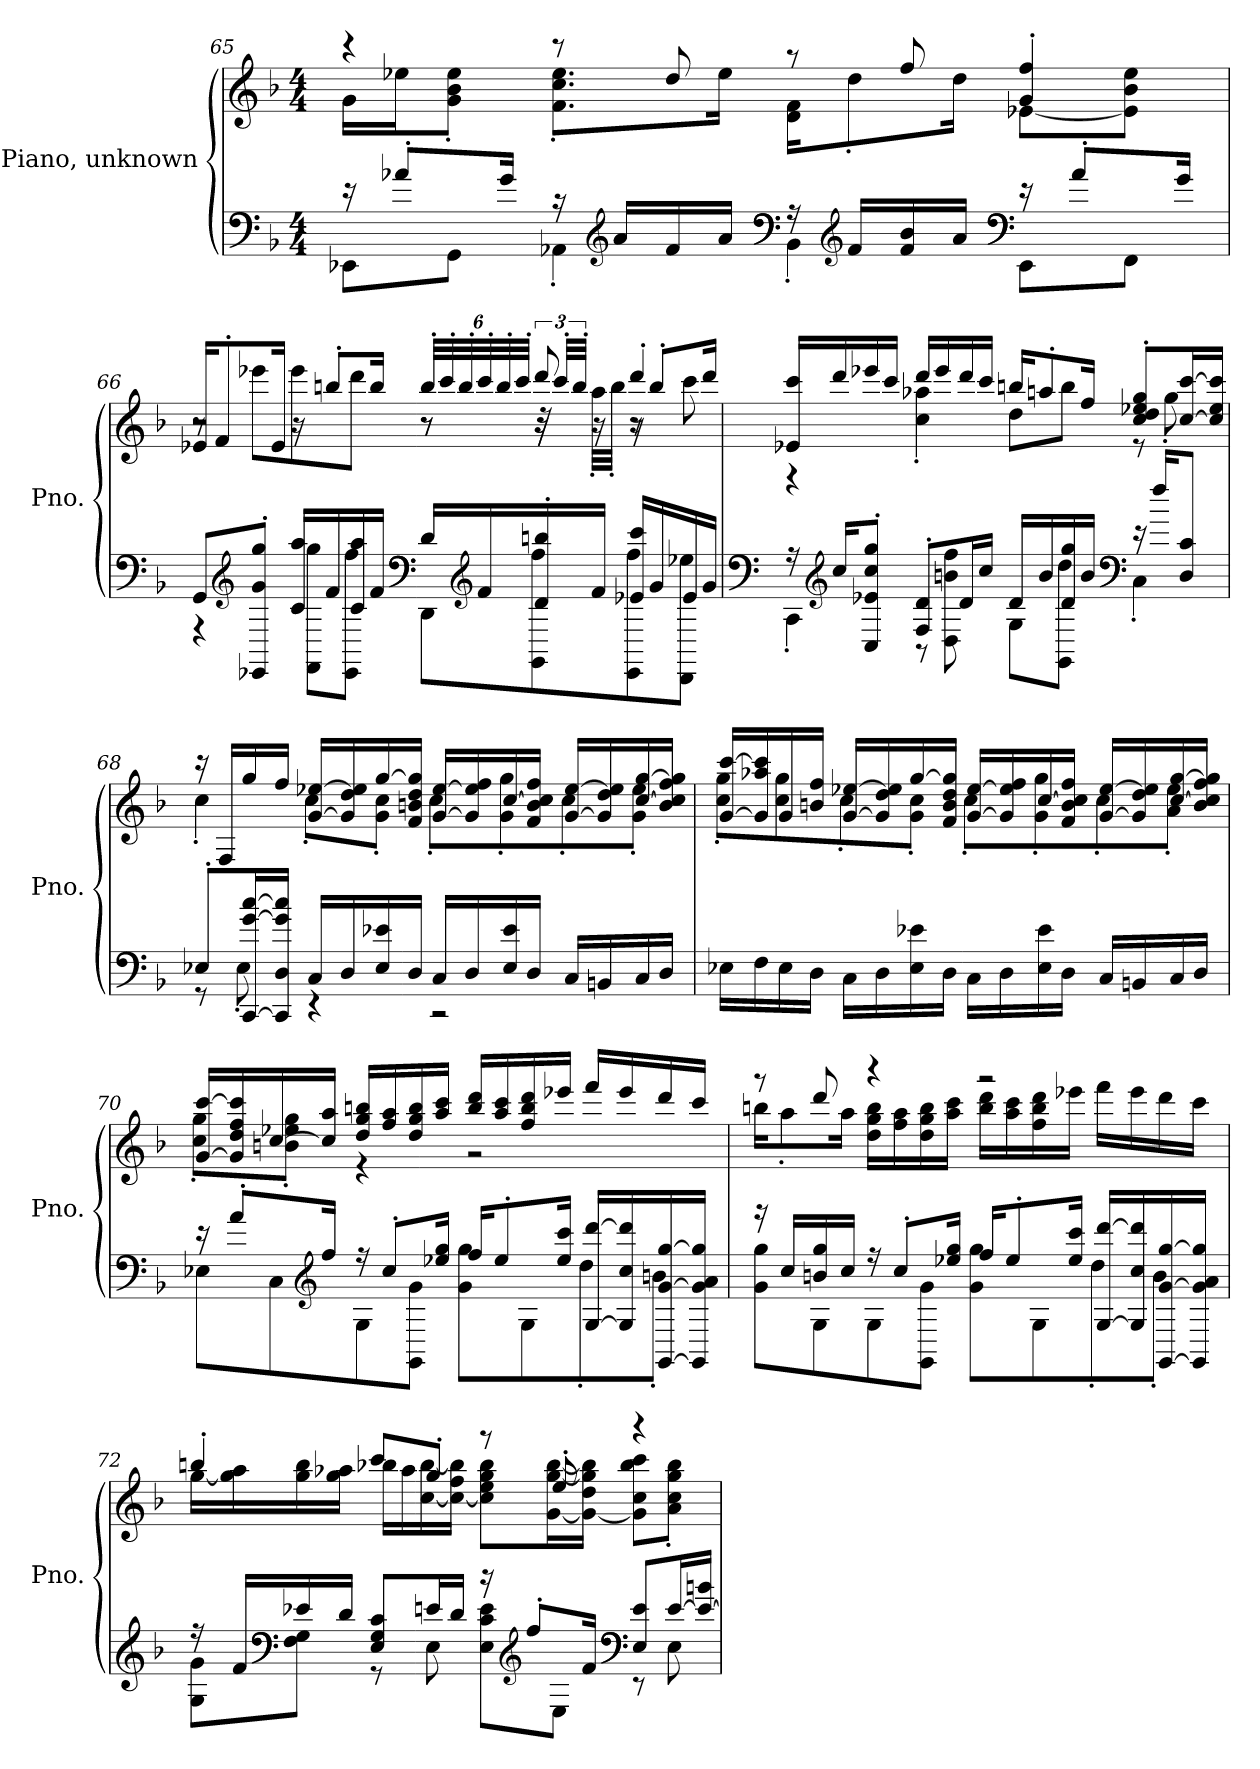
**kern	**kern
*part1	*part1
*staff2	*staff1
*I"Piano, unknown	*
*I'Pno.	*
!!LO:LB:g=z
*clefF4	*clefG2
*k[b-]	*k[b-]
*M4/4	*M4/4
=65	=65
*^	*^
16r	8EE-X\L	4r	16g\LL
8a-X'/L	.	.	16ee-X\J
.	8GG\J	.	8g\' 8b-\' 8ee-\'J
16g/Jk	.	.	.
16r	4AA-X'\	8r	8.f\' 8.cc\' 8.ee-\'L
*clefG2	*	*	*
16a-/LL	.	.	.
16f/	.	8dd/	.
16a-/JJ	.	.	16ee-\Jk
*clefF4	*	*	*
16r	4BB-'\	8r	16d\ 16f\KL
*clefG2	*	*	*
16f/LL	.	.	8dd'\
16f/ 16b-/	.	8ff/	.
16a-/JJ	.	.	16dd\Jk
*clefF4	*	*	*
16r	8EE-\L	4g/' 4ff/'	[8e-X\L
8a-'/L	.	.	.
.	8FF\J	.	8e-\] 8b-\ 8ee-\J
16g/Jk	.	.	.
!!LO:LB:g=z
=66	=66	=66	=66
*	*	*	*^
8GG/L	4r	2r	8r	16e-X/KL
.	.	.	.	8f'/
*clefG2	*	*	*	*
8EE-X/' 8g/' 8gg/'J	.	.	8eee-X\L	.
.	.	.	.	16e-/Jk
16c/ 16aa/LL	8FF\ 8gg\L	.	8eee-\	16r
16f/	.	.	.	8bbn'/L
16c/ 16aa/	8EE-\ 8ff\J	.	8ddd\J	.
16f/JJ	.	.	.	16bb/Jk
*clefF4	*	*	*	*
*	*	*	*	*Xbrackettup
16d/LL	8DD\L	8r	8r	48bb'/LLL
.	.	.	.	48ccc'/
.	.	.	.	48bb'/
*clefG2	*	*	*	*
16f/	.	.	.	48ccc'/
.	.	.	.	48bb'/
.	.	.	.	48ccc'/JJJ
*	*	*	*	*brackettup
16d/' 16bbn/'	8GG\ 8ff\	8ddd/	16r	48r
.	.	.	.	48ccc'/LLL
.	.	.	.	48bb'/JJJ
16f/JJ	.	.	32aa'\LLL	16r
.	.	.	32bb'\JJJ	.
16e-X/ 16ccc/LL	8EE-\ 8ff\	4ddd'/	8r	16r
16g/	.	.	.	8bb'/L
16e-/	8DD\ 8ee-X\J	.	8ccc\	.
16g/JJ	.	.	.	16ddd/Jk
*	*	*v	*v	*v
!!LO:PB:g=z
=67	=67	=67
*clefF4	*	*
*	*	*^
16r	4CC'\	16e-X/ 16ccc/LL	4r
*clefG2	*	*	*
16cc/KL	.	16ddd/	.
8C/' 8e-X/' 8cc/' 8gg/'J	.	16eee-X/	.
.	.	16ccc/JJ	.
8F/' 8d/'L	8r	16ddd/LL	4cc\' 4aa-X\'
.	.	16eee-/	.
16d/L	8D\ 8bn\ 8ff\	16ddd/	.
16cc/JJ	.	16ccc/JJ	.
16d/LL	8G\L	16bbn/KL	8dd\L
16b/	.	8aan'/	.
16d/ 16gg/	8GG\ 8dd\J	.	8bb\J
16b/JJ	.	16ff/Jk	.
*clefF4	*	*	*
16r	4C'\	8cc/' 8dd/' 8ee-X/' 8gg/'L	8r
16ff/KL	.	.	.
8D/ 8c/J	.	[16cc/ [16ccc/L	8gg'\
.	.	16cc/] 16ee-/ 16ccc/]JJ	.
!!LO:LB:g=z	!!
=68	=68	=68	=68
8E-X'/L	8r	16r	4cc'\
.	.	16F/LL	.
[16CC/ [16g/ [16cc/L	8E-'\	16gg/	.
16CC/] 16D/ 16g/] 16cc/]JJ	.	16ff/JJ	.
16C/LL	4r	[16g/ [16ee-X/LL	8cc'\L
16D/	.	16g/] 16dd/ 16ee-/]	.
16E-/ 16e-X/	.	[16gg/	8g\' 8cc\'J
16D/JJ	.	16f/ 16bn/ 16dd/ 16gg/]JJ	.
16C/LL	2r	[16g/ [16ee-/LL	8cc'\L
16D/	.	16g/] 16ee-/] 16ff/	.
16E-/ 16e-/	.	[16cc/	8g\' 8gg\'
16D/JJ	.	16f/ 16b/ 16cc/] 16ff/JJ	.
16C/LL	.	[16g/ [16ee-/LL	8cc'\
16BBn/	.	16g/] 16dd/ 16ee-/]	.
16C/	.	[16cc/ [16gg/	8g\' 8ee-\'J
16D/JJ	.	16b/ 16cc/] 16ff/ 16gg/]JJ	.
*v	*v	*	*
!!LO:LB:g=z	!!
=69	=69	=69
16E-X\LL	[16g/ [16ccc/LL	8cc\' 8gg\'L
16F\	16g/] 16aa-X/ 16ccc/]	.
16E-\	16g/	8cc\ 8gg\
16D\JJ	16bn/ 16ff/JJ	.
16C\LL	[16g/ [16ee-X/LL	8cc'\
16D\	16g/] 16dd/ 16ee-/]	.
16E-\ 16e-X\	[16gg/	8g\' 8cc\'J
16D\JJ	16f/ 16b/ 16dd/ 16gg/]JJ	.
16C\LL	[16g/ [16ee-/LL	8cc'\L
16D\	16g/] 16ee-/] 16ff/	.
16E-\ 16e-\	[16cc/	8g\' 8gg\'
16D\JJ	16f/ 16b/ 16cc/] 16ff/JJ	.
16C/LL	[16g/ [16ee-/LL	8cc'\
16BBn/	16g/] 16dd/ 16ee-/]	.
16C/	[16cc/ [16gg/	8a\' 8ee-\'J
16D/JJ	16b/ 16cc/] 16ff/ 16gg/]JJ	.
!!LO:LB:g=z	!!
=70	=70	=70
*^	*	*
16r	8E-X\L	[16g/ [16ccc/LL	8cc\' 8gg\'L
8a'/L	.	16g/] 16dd/ 16ff/ 16ccc/]	.
.	8C\	[16cc/	8bn\' 8ee-X\' 8gg\'J
*clefG2	*	*	*
16ff/Jk	.	16cc/] 16aa/JJ	.
16r	8G\	16dd/ 16gg/ 16bbn/LL	4r
8cc'/L	.	16ff/ 16aa/	.
.	8GG\ 8g\J	16dd/ 16gg/ 16bb/	.
16ee-X/ 16gg/Jk	.	16aa/ 16ccc/JJ	.
16ff/KL	8g\ 8gg\L	16bb/ 16ddd/LL	2r
8ee-'/	.	16aa/ 16ccc/	.
.	8G\	16ff/ 16bb/ 16ddd/	.
16ee-/ 16ccc/Jk	.	16eee-X/JJ	.
[16G/ [16ddd/LL	8dd'\	16fff/LL	.
16G/] 16cc/ 16ddd/]	.	16eee-/	.
[16GG/ [16g/ [16gg/	8bn'\J	16ddd/	.
16GG/] 16g/] 16a/ 16gg/]JJ	.	16ccc/JJ	.
!!LO:LB:g=z	!!
=71	=71	=71	=71
16r	8g\ 8gg\L	8r	16bbn\KL
16cc/LL	.	.	8aa'\
16bn/ 16gg/	8G\	8ddd/	.
16cc/JJ	.	.	16aa\Jk
16r	8G\	4r	16dd\ 16gg\ 16bb\LL
8cc'/L	.	.	16ff\ 16aa\
.	8GG\ 8g\J	.	16dd\ 16gg\ 16bb\
16ee-X/ 16gg/Jk	.	.	16aa\ 16ccc\JJ
16ff/KL	8g\ 8gg\L	2r	16bb\ 16ddd\LL
8ee-'/	.	.	16aa\ 16ccc\
.	8G\	.	16ff\ 16bb\ 16ddd\
16ee-/ 16ccc/Jk	.	.	16eee-X\JJ
[16G/ [16ddd/LL	8dd'\	.	16fff\LL
16G/] 16cc/ 16ddd/]	.	.	16eee-\
[16GG/ [16g/ [16gg/	8b'\J	.	16ddd\
16GG/] 16g/] 16a/ 16gg/]JJ	.	.	16ccc\JJ
!!LO:LB:g=z	!!
=72	=72	=72	=72
16r	8G\ 8g\L	4bbn'/	[16gg\LL
16f/LL	.	.	16gg\] 16aa\
*clefF4	*	*	*
16e-X/	8F\ 8G\J	.	16gg\ 16bb\
16d/JJ	.	.	16gg\ 16aa-X\JJ
8E/ 8G/ 8c/L	8r	8ccc/L	16bb-X\LL
.	.	.	16aa-\
16en/L	8E\	8gg'/J	[16cc\ [16bb-\
16d/JJ	.	.	16cc\_ 16ff\ 16bb-\]JJ
16r	8E\ 8c\ 8e\L	8r	8cc\] 8ee\ 8gg\ 8bb-\L
*clefG2	*	*	*
8ff'/L	.	.	.
.	8E\J	8ee'/	[16g\ [16gg\ [16bb-\L
16f/Jk	.	.	16g\_ 16dd\ 16gg\] 16bb-\]JJ
*clefF4	*	*	*
8E/ 8e/L	8r	4r	8g\] 8cc\ 8bb-\ 8ccc\L
[16e/L	8E\	.	8a\' 8cc\' 8gg\' 8bb-\'J
16e/_ 16bn/JJ	.	.	.
*v	*v	*	*
*	*v	*v
=	=
*-	*-
